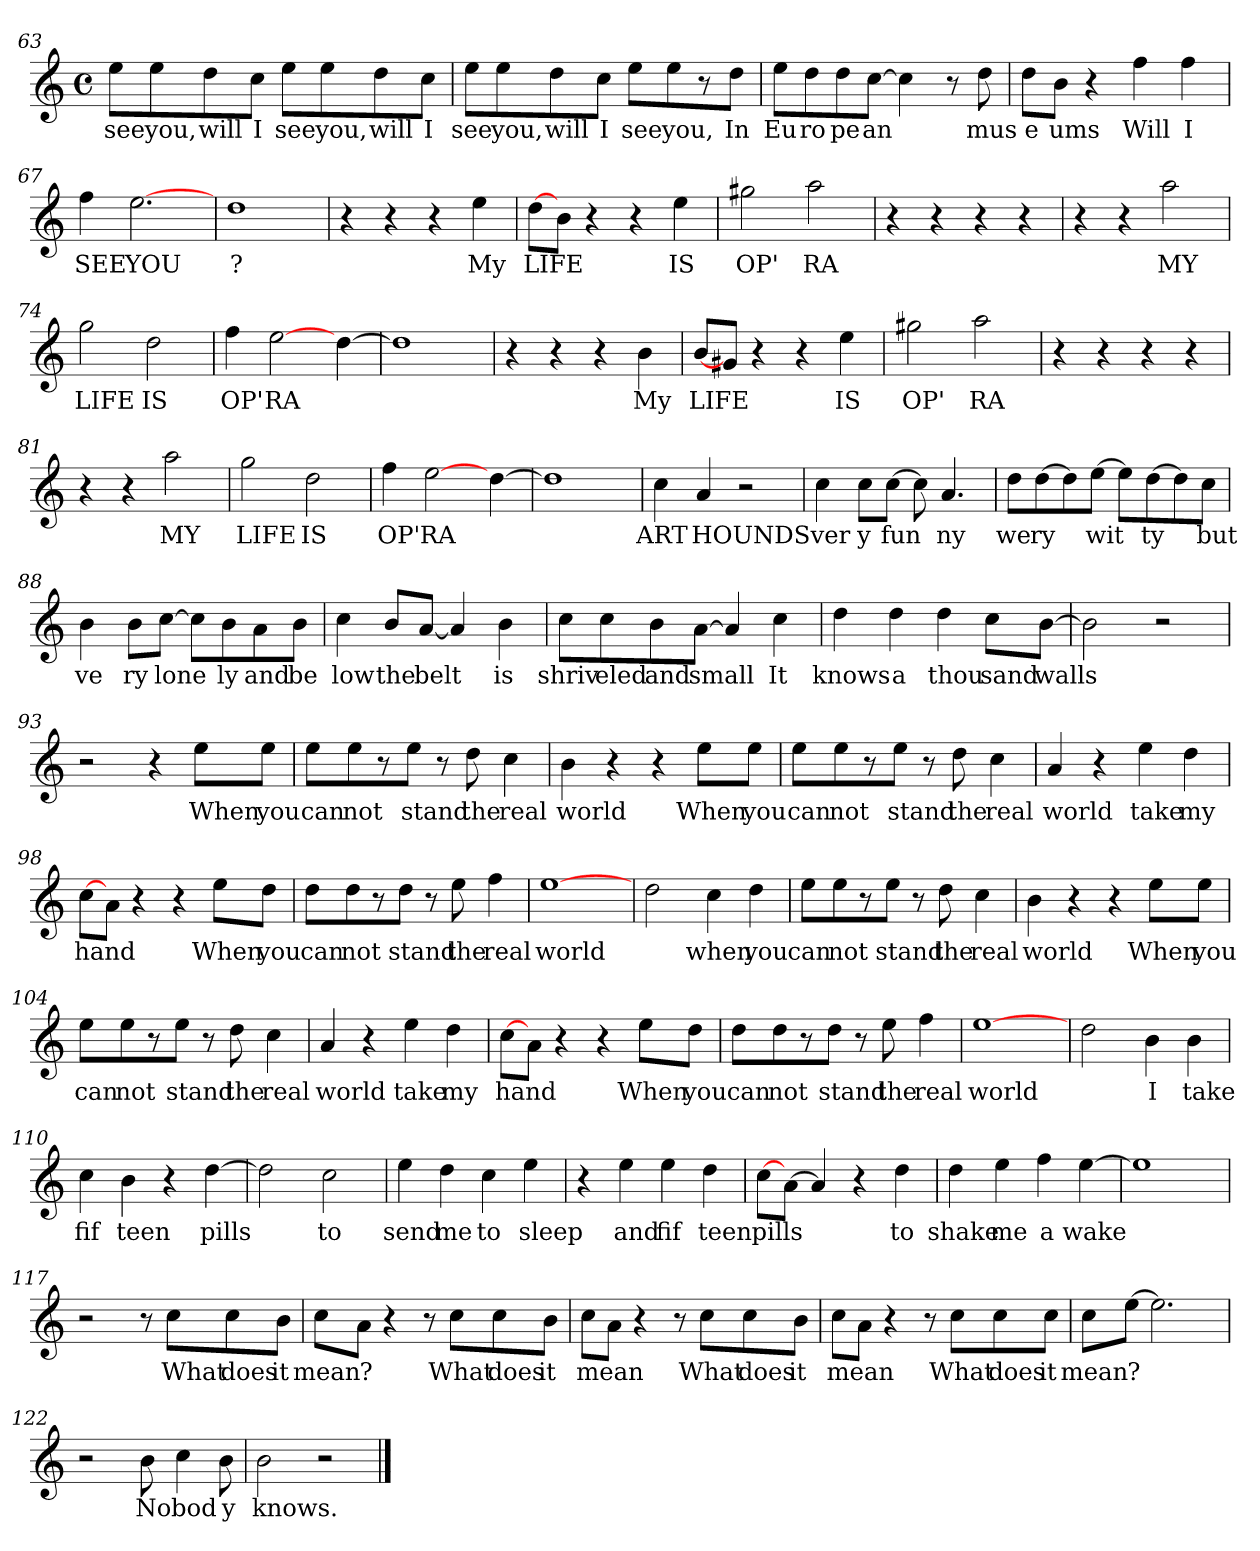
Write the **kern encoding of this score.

**kern	**text
*part1	*part1
*staff1	*staff1
*clefG2	*
*k[]	*
*C:	*
*M4/4	*
*met(c)	*
=63	=63
8ee\L	see
8ee\	you,
8dd\	will
8cc\J	I
8ee\L	see
8ee\	you,
8dd\	will
8cc\J	I
!!LO:LB:g=z
=64	=64
8ee\L	see
8ee\	you,
8dd\	will
8cc\J	I
8ee\L	see
8ee\	you,
8r	?
8dd\J	In
=65	=65
8ee\L	Eu
8dd\	ro
8dd\	pe
[8cc\J	an
4cc\]	.
8r	.
8dd\	mus
=66	=66
8dd\L	e
8b\J	ums
4r	.
4ff\	Will
4ff\	I
=67	=67
4ff\	SEE
[2.ee\	YOU
=68	=68
1dd	?
!!LO:LB:g=z
=69	=69
4r	.
4r	.
4r	.
4ee\	My
=70	=70
[8dd\L	LIFE
8b\J	.
4r	.
4r	.
4ee\	IS
=71	=71
2gg#X\	OP'
2aa\	RA
=72	=72
4r	.
4r	.
4r	.
4r	.
=73	=73
4r	.
4r	.
2aa\	MY
=74	=74
2gg\	LIFE
2dd\	IS
=75	=75
4ff\	OP'
[2ee\	RA
[4dd\	.
=76	=76
1dd]	.
!!LO:LB:g=z
=77	=77
4r	.
4r	.
4r	.
4b\	My
=78	=78
[8b/L	LIFE
8g#X/J	.
4r	.
4r	.
4ee\	IS
=79	=79
2gg#X\	OP'
2aa\	RA
=80	=80
4r	.
4r	.
4r	.
4r	.
=81	=81
4r	.
4r	.
2aa\	MY
=82	=82
2gg\	LIFE
2dd\	IS
=83	=83
4ff\	OP'
[2ee\	RA
[4dd\	.
=84	=84
1dd]	.
!!LO:PB:g=z
=85	=85
4cc\	ART
4a/	HOUNDS
2r	.
=86	=86
4cc\	ver
8cc\L	y
[8cc\J	fun
8cc\]	.
4.a/	ny
=87	=87
8dd\L	we
[8dd\	ry
8dd\]	.
[8ee\J	wit
8ee\L]	.
[8dd\	ty
8dd\]	.
8cc\J	but
=88	=88
4b\	ve
8b\L	ry
[8cc\J	lone
8cc\L]	.
8b\	ly
8a\	and
8b\J	be
!!LO:LB:g=z
=89	=89
4cc\	low
8b/L	the
[8a/J	belt
4a/]	.
4b\	is
=90	=90
8cc\L	shriv
8cc\	eled
8b\	and
[8a\J	small
4a/]	.
4cc\	It
=91	=91
4dd\	knows
4dd\	a
4dd\	thou
8cc\L	sand
[8b\J	walls
=92	=92
2b\]	.
2r	.
!!LO:LB:g=z
=93	=93
2r	.
4r	.
8ee\L	When
8ee\J	you
=94	=94
8ee\L	can
8ee\	not
8r	.
8ee\J	stand
8r	.
8dd\	the
4cc\	real
=95	=95
4b\	world
4r	.
4r	.
8ee\L	When
8ee\J	you
=96	=96
8ee\L	can
8ee\	not
8r	.
8ee\J	stand
8r	.
8dd\	the
4cc\	real
!!LO:LB:g=z
=97	=97
4a/	world
4r	.
4ee\	take
4dd\	my
=98	=98
[8cc\L	hand
8a\J	.
4r	.
4r	.
8ee\L	When
8dd\J	you
=99	=99
8dd\L	can
8dd\	not
8r	.
8dd\J	stand
8r	.
8ee\	the
4ff\	real
=100	=100
[1ee	world
=101	=101
2dd\	.
4cc\	when
4dd\	you
!!LO:LB:g=z
=102	=102
8ee\L	can
8ee\	not
8r	.
8ee\J	stand
8r	.
8dd\	the
4cc\	real
=103	=103
4b\	world
4r	.
4r	.
8ee\L	When
8ee\J	you
=104	=104
8ee\L	can
8ee\	not
8r	.
8ee\J	stand
8r	.
8dd\	the
4cc\	real
=105	=105
4a/	world
4r	.
4ee\	take
4dd\	my
=106	=106
[8cc\L	hand
8a\J	.
4r	.
4r	.
8ee\L	When
8dd\J	you
!!LO:LB:g=z
=107	=107
8dd\L	can
8dd\	not
8r	.
8dd\J	stand
8r	.
8ee\	the
4ff\	real
=108	=108
[1ee	world
=109	=109
2dd\	.
4b\	I
4b\	take
=110	=110
4cc\	fif
4b\	teen
4r	.
[4dd\	pills
=111	=111
2dd\]	.
2cc\	to
=112	=112
4ee\	send
4dd\	me
4cc\	to
4ee\	sleep
!!LO:LB:g=z
=113	=113
4r	.
4ee\	and
4ee\	fif
4dd\	teen
=114	=114
[8cc\L	pills
[8a\J	.
4a/]	.
4r	.
4dd\	to
=115	=115
4dd\	shake
4ee\	me
4ff\	a
[4ee\	wake
=116	=116
1ee]	.
!!LO:LB:g=z
=117	=117
2r	.
8r	.
8cc\L	What
8cc\	does
8b\J	it
=118	=118
8cc\L	mean
8a\J	?
4r	.
8r	.
8cc\L	What
8cc\	does
8b\J	it
=119	=119
8cc\L	mean
8a\J	.
4r	?
8r	.
8cc\L	What
8cc\	does
8b\J	it
!!LO:LB:g=z
=120	=120
8cc\L	mean
8a\J	.
4r	?
8r	.
8cc\L	What
8cc\	does
8cc\J	it
=121	=121
8cc\L	mean
[8ee\J	?
2.ee\]	.
=122	=122
2r	.
8b\	No
4cc\	bod
8b\	y
=123	=123
2b\	knows.
2r	.
==	==
*-	*-
